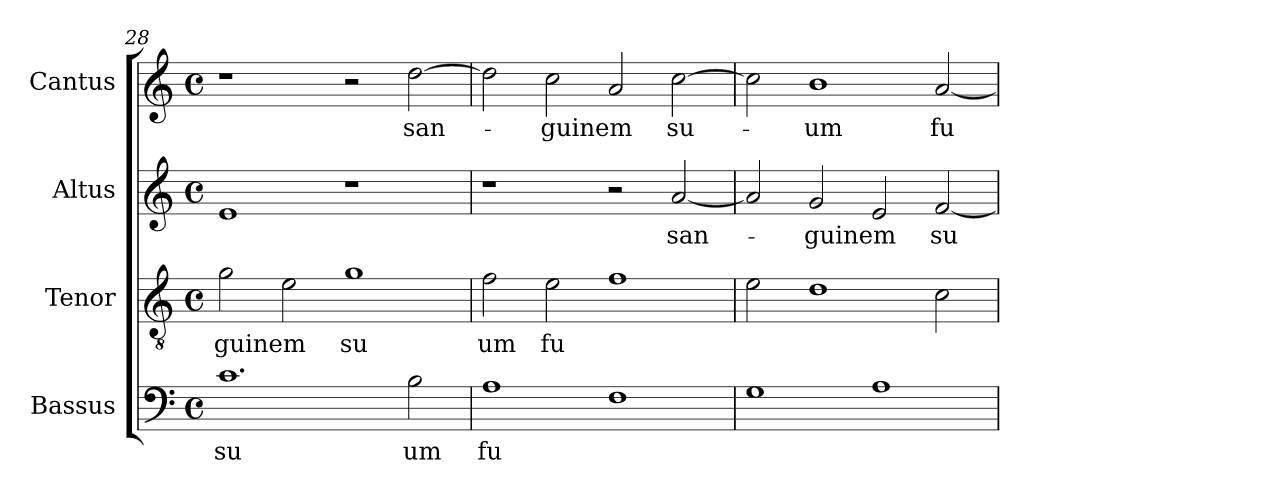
**kern	**text	**kern	**text	**kern	**text	**kern	**text
*part4	*part4	*part3	*part3	*part2	*part2	*part1	*part1
*staff4	*staff4	*staff3	*staff3	*staff2	*staff2	*staff1	*staff1
*I"Bassus	*	*I"Tenor	*	*I"Altus	*	*I"Cantus	*
*clefF4	*	*clefGv2	*	*clefG2	*	*clefG2	*
*	*	*k[]	*	*k[]	*	*	*
*	*	*C:	*	*C:	*	*	*
*M4/4	*	*M4/4	*	*M4/4	*	*M4/4	*
*met(c)	*	*met(c)	*	*met(c)	*	*met(c)	*
=28	=28	=28	=28	=28	=28	=28	=28
!	!LO:LY:b:cj	!	!LO:LY:b	!	!	!	!
1.c	su	2g\	guinem	1e	.	1r	.
.	.	2e\	.	.	.	.	.
!	!	!	!LO:LY:b:cj	!	!	!	!
.	.	1g	su	1r	.	2r	.
!	!LO:LY:b:cj	!	!	!	!	!	!LO:LY:b
2B\	um	.	.	.	.	[>2dd\	san-
=29	=29	=29	=29	=29	=29	=29	=29
!	!LO:LY:b:cj	!	!LO:LY:b:cj	!	!	!	!
1A	fu	2f\	um	1r	.	2dd\]	.
!	!	!	!LO:LY:b:cj	!	!	!	!LO:LY:b
.	.	2e\	fu	.	.	2cc\	-guinem
1F	.	1f	.	2r	.	2a/	.
!	!	!	!	!	!LO:LY:b	!	!LO:LY:b:cj
.	.	.	.	[<2a/	san-	[>2cc\	su-
=30	=30	=30	=30	=30	=30	=30	=30
1G	.	2e\	.	2a/]	.	2cc\]	.
!	!	!	!	!	!LO:LY:b	!	!LO:LY:b:cj
.	.	1d	.	2g/	-guinem	1b	-um
1A	.	.	.	2e/	.	.	.
!	!	!	!	!	!LO:LY:b:cj	!	!LO:LY:b:cj
.	.	2c\	.	[<2f/	su-	[<2a/	fu-
=	=	=	=	=	=	=	=
*-	*-	*-	*-	*-	*-	*-	*-
